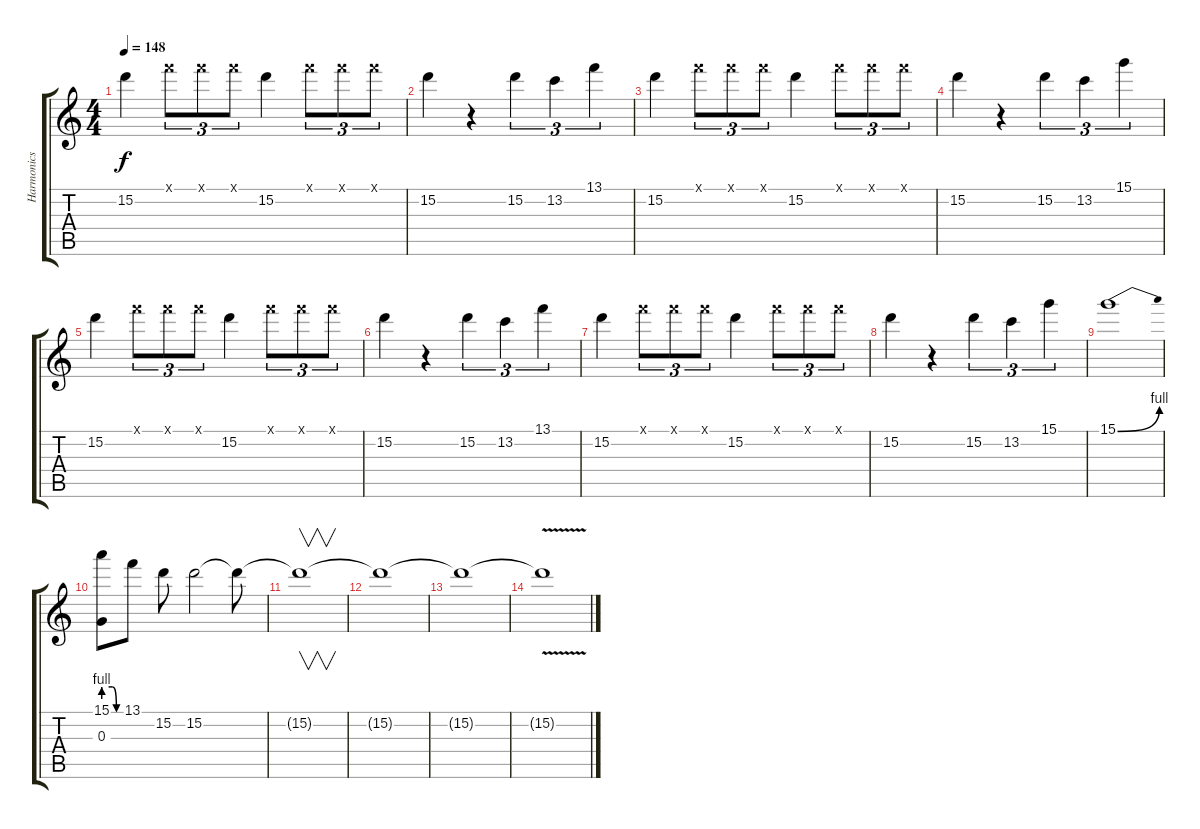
\track ("Harmonics" "Harmonics") {instrument guitarharmonics}
\staff {score tabs}
\tuning (E4 B3 G3 D3 A2 E2) {hide}
\ts (4 4)
\tempo 148
\clef g2
\ks c
15.2.4{dy f} 13.1{x}.8{tu (3 2)} 13.1{x}.8{tu (3 2)} 13.1{x}.8{tu (3 2)} 15.2.4 13.1{x}.8{tu (3 2)} 13.1{x}.8{tu (3 2)} 13.1{x}.8{tu (3 2)} |
15.2.4 r.4 15.2.4{tu (3 2)} 13.2.4{tu (3 2)} 13.1.4{tu (3 2)} |
15.2.4 13.1{x}.8{tu (3 2)} 13.1{x}.8{tu (3 2)} 13.1{x}.8{tu (3 2)} 15.2.4 13.1{x}.8{tu (3 2)} 13.1{x}.8{tu (3 2)} 13.1{x}.8{tu (3 2)} |
15.2.4 r.4 15.2.4{tu (3 2)} 13.2.4{tu (3 2)} 15.1.4{tu (3 2)} |
15.2.4 13.1{x}.8{tu (3 2)} 13.1{x}.8{tu (3 2)} 13.1{x}.8{tu (3 2)} 15.2.4 13.1{x}.8{tu (3 2)} 13.1{x}.8{tu (3 2)} 13.1{x}.8{tu (3 2)} |
15.2.4 r.4 15.2.4{tu (3 2)} 13.2.4{tu (3 2)} 13.1.4{tu (3 2)} |
15.2.4 13.1{x}.8{tu (3 2)} 13.1{x}.8{tu (3 2)} 13.1{x}.8{tu (3 2)} 15.2.4 13.1{x}.8{tu (3 2)} 13.1{x}.8{tu (3 2)} 13.1{x}.8{tu (3 2)} |
15.2.4 r.4 15.2.4{tu (3 2)} 13.2.4{tu (3 2)} 15.1.4{tu (3 2)} |
15.1{be (bend 0 0 60 4)}.1 |
(15.1{be (custom 0 4 30 4 45 0 60 0)} 0.3).8 13.1.8 15.2.8 15.2.2 15.2{t}.8 |
15.2{t}.1{v} |
15.2{t}.1 |
15.2{t}.1 |
15.2{v t}.1
